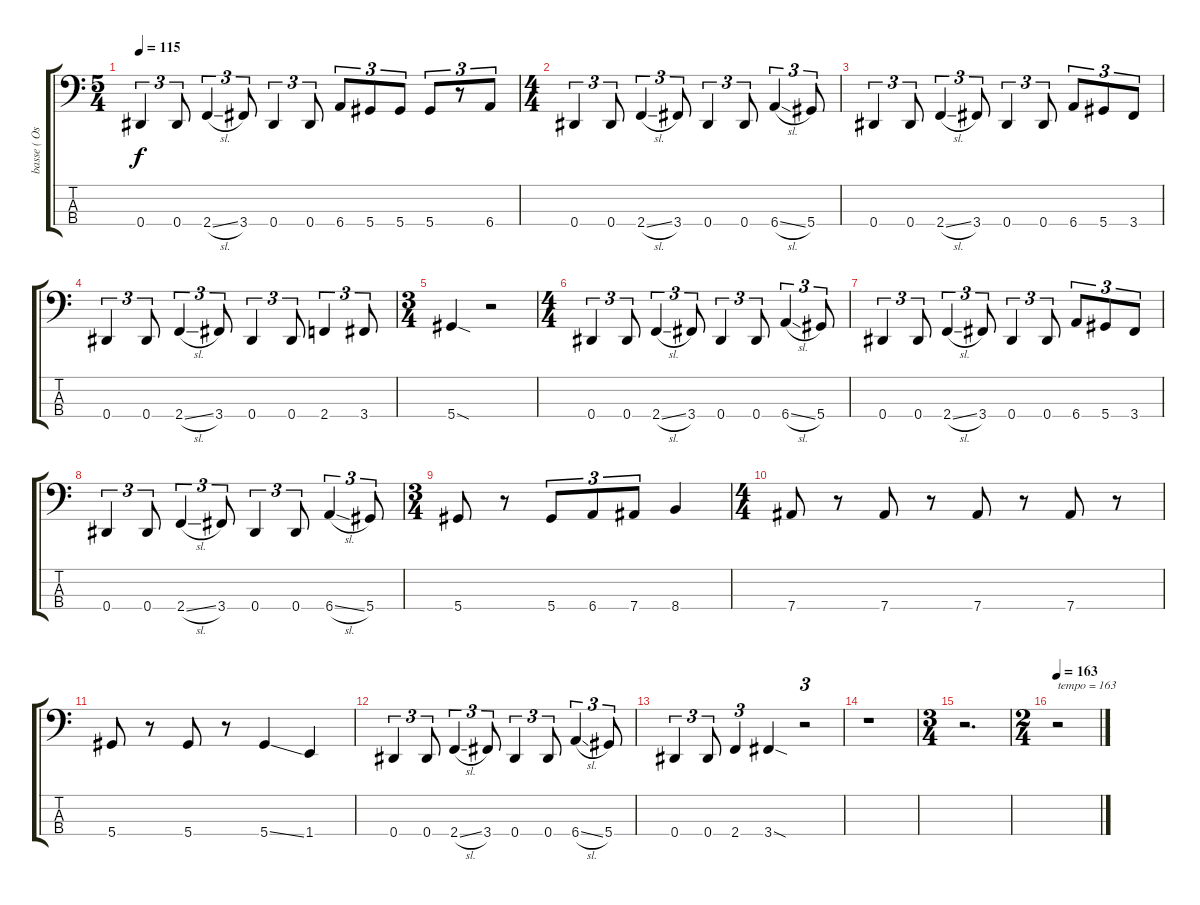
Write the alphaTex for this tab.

\track ("basse ( Oscar ) " "basse ( Os") {instrument electricbasspick}
\staff {score tabs}
\tuning (Gb2 Db2 Ab1 Eb1) {hide}
\ts (5 4)
\tempo 115
\clef f4
\ks c
0.4.4{tu (3 2) dy f} 0.4.8{tu (3 2)} 2.4{sl}.4{tu (3 2)} 3.4.8{tu (3 2)} 0.4.4{tu (3 2)} 0.4.8{tu (3 2)} 6.4.8{tu (3 2)} 5.4.8{tu (3 2)} 5.4.8{tu (3 2)} 5.4.8{tu (3 2)} r.8{tu (3 2)} 6.4.8{tu (3 2)} |
\ts (4 4)
0.4.4{tu (3 2)} 0.4.8{tu (3 2)} 2.4{sl}.4{tu (3 2)} 3.4.8{tu (3 2)} 0.4.4{tu (3 2)} 0.4.8{tu (3 2)} 6.4{sl}.4{tu (3 2)} 5.4.8{tu (3 2)} |
0.4.4{tu (3 2)} 0.4.8{tu (3 2)} 2.4{sl}.4{tu (3 2)} 3.4.8{tu (3 2)} 0.4.4{tu (3 2)} 0.4.8{tu (3 2)} 6.4.8{tu (3 2)} 5.4.8{tu (3 2)} 3.4.8{tu (3 2)} |
0.4.4{tu (3 2)} 0.4.8{tu (3 2)} 2.4{sl}.4{tu (3 2)} 3.4.8{tu (3 2)} 0.4.4{tu (3 2)} 0.4.8{tu (3 2)} 2.4.4{tu (3 2)} 3.4.8{tu (3 2)} |
\ts (3 4)
5.4{sod}.4 r.2 |
\ts (4 4)
0.4.4{tu (3 2)} 0.4.8{tu (3 2)} 2.4{sl}.4{tu (3 2)} 3.4.8{tu (3 2)} 0.4.4{tu (3 2)} 0.4.8{tu (3 2)} 6.4{sl}.4{tu (3 2)} 5.4.8{tu (3 2)} |
0.4.4{tu (3 2)} 0.4.8{tu (3 2)} 2.4{sl}.4{tu (3 2)} 3.4.8{tu (3 2)} 0.4.4{tu (3 2)} 0.4.8{tu (3 2)} 6.4.8{tu (3 2)} 5.4.8{tu (3 2)} 3.4.8{tu (3 2)} |
0.4.4{tu (3 2)} 0.4.8{tu (3 2)} 2.4{sl}.4{tu (3 2)} 3.4.8{tu (3 2)} 0.4.4{tu (3 2)} 0.4.8{tu (3 2)} 6.4{sl}.4{tu (3 2)} 5.4.8{tu (3 2)} |
\ts (3 4)
5.4.8 r.8 5.4.8{tu (3 2)} 6.4.8{tu (3 2)} 7.4.8{tu (3 2)} 8.4.4 |
\ts (4 4)
7.4.8 r.8 7.4.8 r.8 7.4.8 r.8 7.4.8 r.8 |
5.4.8 r.8 5.4.8 r.8 5.4{ss}.4 1.4.4 |
0.4.4{tu (3 2)} 0.4.8{tu (3 2)} 2.4{sl}.4{tu (3 2)} 3.4.8{tu (3 2)} 0.4.4{tu (3 2)} 0.4.8{tu (3 2)} 6.4{sl}.4{tu (3 2)} 5.4.8{tu (3 2)} |
0.4.4{tu (3 2)} 0.4.8{tu (3 2)} 2.4.4{tu (3 2)} 3.4{sod}.4 r.2{tu (3 2)} |
r.1 |
\ts (3 4)
r.2{d} |
\ts (2 4)
\tempo 163
r.2{txt "tempo = 163"}
